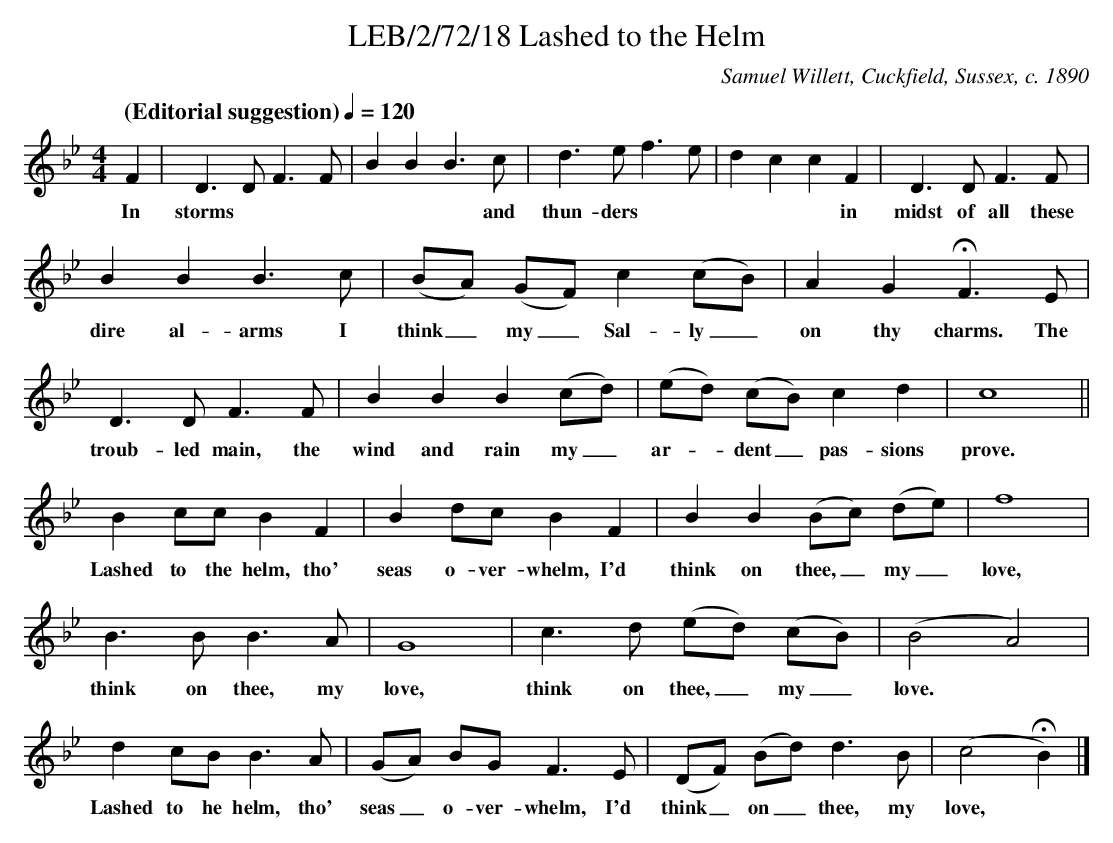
X:1
T:LEB/2/72/18 Lashed to the Helm
C:Samuel Willett, Cuckfield, Sussex, c. 1890
L:1/8
Q:"(Editorial suggestion)" 1/4=120
M:4/4
K:Bb
F2 | D3 D F3 F | B2 B2 B3 c | d3 e f3 e | d2 c2 c2 F2 | D3 D F3 F |
w: In storms ****** and thun-ders*****in midst of all these
B2 B2 B3 c | (BA) (GF) c2 (cB) | A2 G2 HF3 E |
w: dire al-arms I think_ my_ Sal-ly_ on thy charms. The |
D3 D F3 F | B2 B2 B2 (cd) | (ed) (cB) c2 d2 | c8 ||
w: troub-led main, the wind and rain my_ ar-*dent_ pas-sions prove.
B2 cc B2 F2 | B2 dc B2 F2 | B2 B2 (Bc) (de) | f8 |
w: Lashed to the helm, tho' seas o-ver-whelm, I'd think on thee,_ my_ love,
B3 B B3 A | G8 | c3 d (ed) (cB) | (B4 A4) |
w: think on thee, my love, think on thee,_ my_ love.
d2 cB B3 A | (GA) BG F3 E | (DF) (Bd) d3 B | (c4 HB2) |]
w: Lashed to he helm, tho' seas_ o-ver-whelm, I'd think_ on_ thee, my love,
